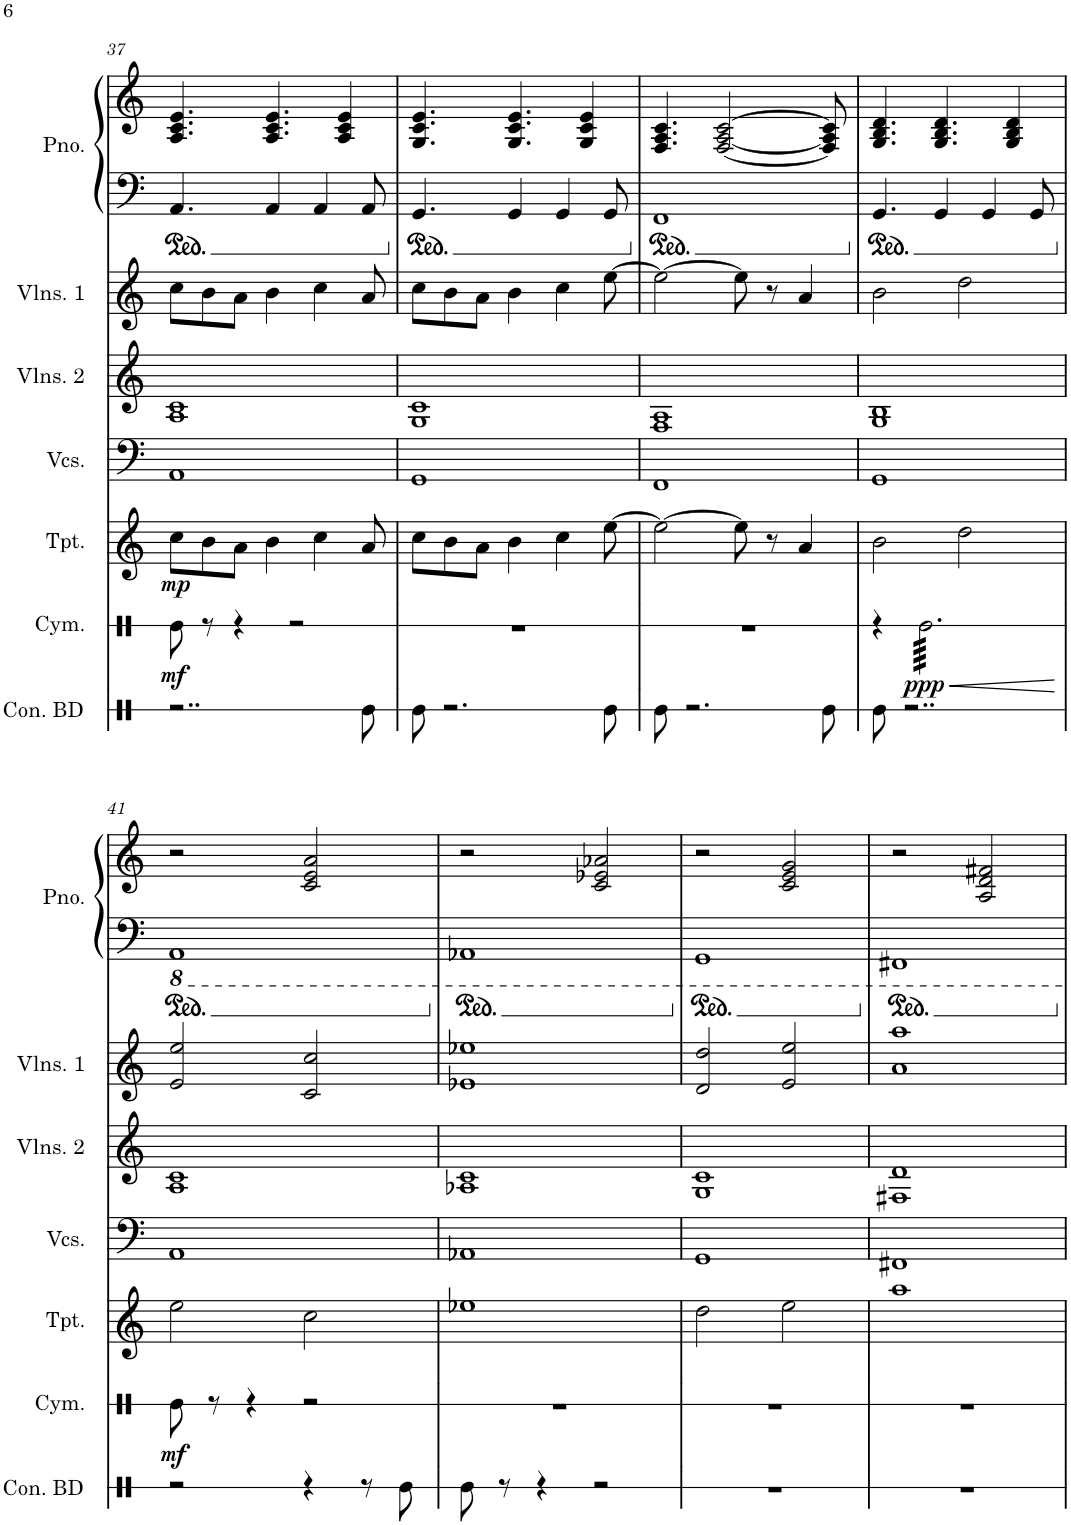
**kern	**dynam	**kern	**kern	**kern	**kern	**kern	**kern
*part6	*part6	*part5	*part4	*part3	*part2	*part2	*part1
*staff7	*staff7	*staff6	*staff5	*staff4	*staff3	*staff2	*staff1
*I"Trumpet	*	*I"Violoncellos	*I"Violins 2	*I"Violins 1	*I"Grand Piano	*	*I"Grand Piano
*I'Tpt.	*	*I'Vcs.	*I'Vlns. 2	*I'Vlns. 1	*I'Pno.	*	*I'Pno.
!!LO:PB:g=z
*clefG2	*	*clefF4	*clefG2	*clefG2	*clefF4	*clefG2	*clefG^2
*Trd1c2	*	*	*	*	*	*	*
*k[]	*	*k[]	*k[]	*k[]	*k[]	*k[]	*k[]
*M4/4	*	*M4/4	*M4/4	*M4/4	*M4/4	*M4/4	*M4/4
=37	=37	=37	=37	=37	=37	=37	=37
!	!LO:DY:b	!	!	!	!	!	!
8cc\L	mp	1AA	1A 1c	8cc\L	4.AA/	4.A/ 4.c/ 4.e/	1r
8b\	.	.	.	8b\	.	.	.
8a\J	.	.	.	8a\J	.	.	.
4b\	.	.	.	4b\	4AA/	4.A/ 4.c/ 4.e/	.
4cc\	.	.	.	4cc\	4AA/	.	.
.	.	.	.	.	.	4A/ 4c/ 4e/	.
8a/	.	.	.	8a/	8AA/	.	.
=38	=38	=38	=38	=38	=38	=38	=38
8cc\L	.	1GG	1G 1c	8cc\L	4.GG/	4.G/ 4.c/ 4.e/	1r
8b\	.	.	.	8b\	.	.	.
8a\J	.	.	.	8a\J	.	.	.
4b\	.	.	.	4b\	4GG/	4.G/ 4.c/ 4.e/	.
4cc\	.	.	.	4cc\	4GG/	.	.
.	.	.	.	.	.	4G/ 4c/ 4e/	.
[8ee\	.	.	.	[8ee\	8GG/	.	.
=39	=39	=39	=39	=39	=39	=39	=39
2ee\_	.	1FF	1F 1A	2ee\_	1FF	4.F/ 4.A/ 4.c/	1r
.	.	.	.	.	.	[2F/ [2A/ [2c/	.
8ee\]	.	.	.	8ee\]	.	.	.
8r	.	.	.	8r	.	.	.
4a/	.	.	.	4a/	.	.	.
.	.	.	.	.	.	8F/] 8A/] 8c/]	.
=40	=40	=40	=40	=40	=40	=40	=40
2b\	.	1GG	1G 1B	2b\	4.GG/	4.G/ 4.B/ 4.d/	1r
.	.	.	.	.	4GG/	4.G/ 4.B/ 4.d/	.
2dd\	.	.	.	2dd\	.	.	.
.	.	.	.	.	4GG/	.	.
.	.	.	.	.	.	4G/ 4B/ 4d/	.
.	.	.	.	.	8GG/	.	.
!!LO:LB:g=z
=41	=41	=41	=41	=41	=41	=41	=41
2ee\	.	1AA	1A 1c	2e/ 2ee/	1AAA	2r	1r
2cc\	.	.	.	2c/ 2cc/	.	2c/ 2e/ 2a/	.
=42	=42	=42	=42	=42	=42	=42	=42
1ee-X	.	1AA-X	1A-X 1c	1e-X 1ee-X	1AAA-X	2r	1r
.	.	.	.	.	.	2c/ 2e-X/ 2a-X/	.
=43	=43	=43	=43	=43	=43	=43	=43
2dd\	.	1GG	1G 1c	2d/ 2dd/	1GGG	2r	1r
2ee\	.	.	.	2e/ 2ee/	.	2c/ 2e/ 2g/	.
=44	=44	=44	=44	=44	=44	=44	=44
1aa	.	1FF#X	1F#X 1d	1a 1aa	1FFF#X	2r	1r
.	.	.	.	.	.	2A/ 2d/ 2f#X/	.
=	=	=	=	=	=	=	=
*-	*-	*-	*-	*-	*-	*-	*-
